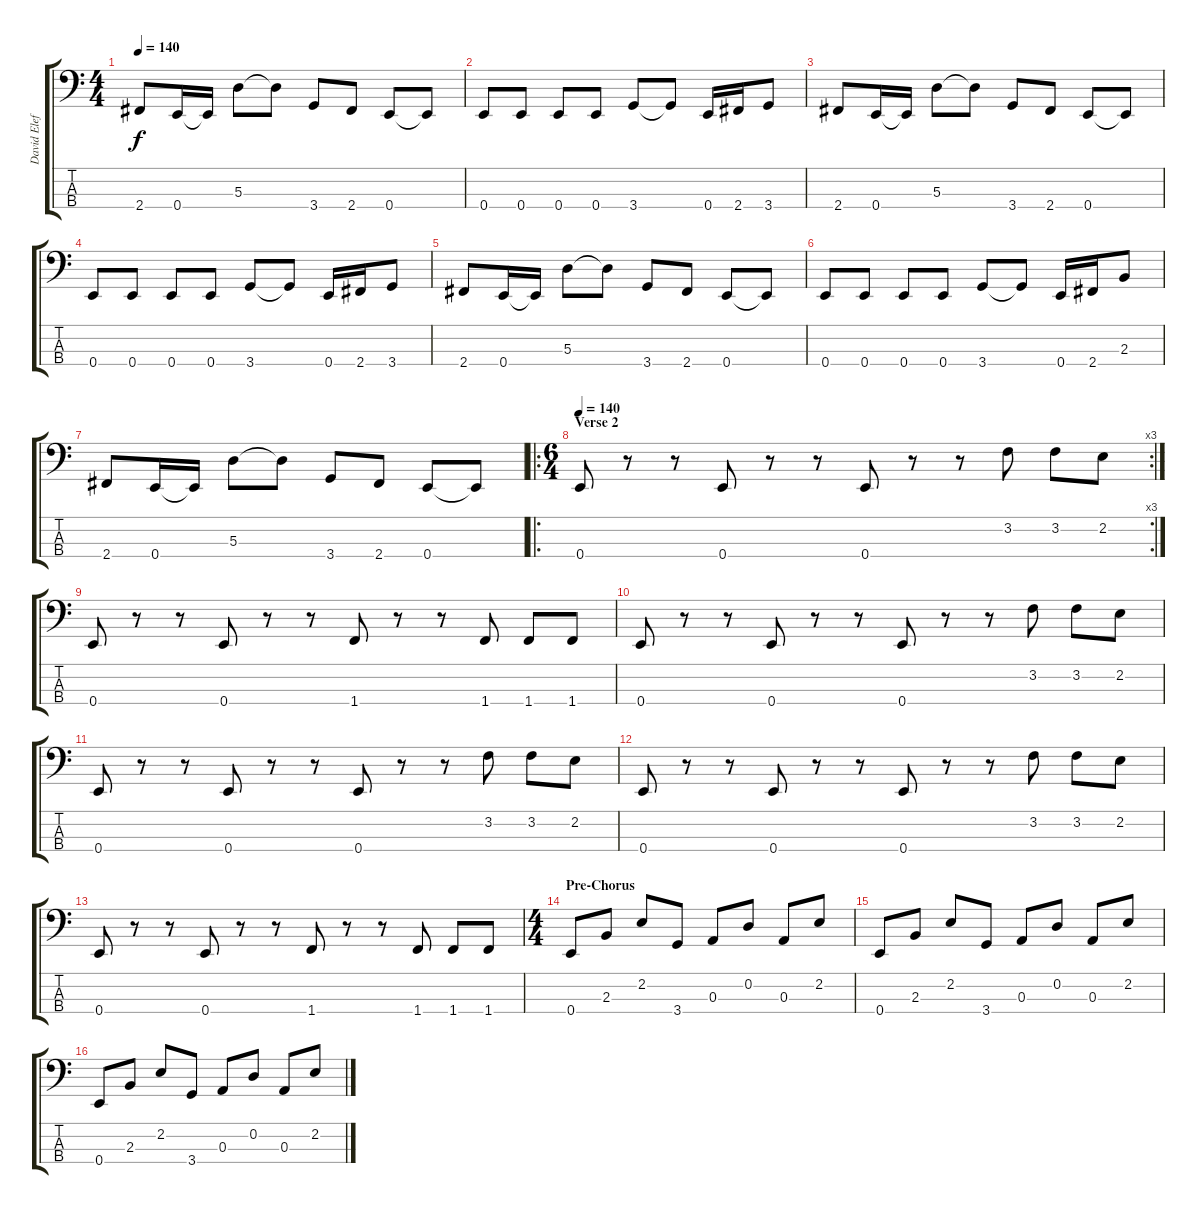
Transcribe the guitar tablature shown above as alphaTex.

\track ("David Eleffson" "David Elef") {instrument electricbasspick}
\staff {score tabs}
\tuning (G2 D2 A1 E1) {hide}
\ts (4 4)
\tempo 140
\clef f4
\ks c
2.4.8{dy f} 0.4.16 0.4{t}.16 5.3.8 5.3{t}.8 3.4.8 2.4.8 0.4.8 0.4{t}.8 |
0.4.8 0.4.8 0.4.8 0.4.8 3.4.8 3.4{t}.8 0.4.16 2.4.16 3.4.8 |
2.4.8 0.4.16 0.4{t}.16 5.3.8 5.3{t}.8 3.4.8 2.4.8 0.4.8 0.4{t}.8 |
0.4.8 0.4.8 0.4.8 0.4.8 3.4.8 3.4{t}.8 0.4.16 2.4.16 3.4.8 |
2.4.8 0.4.16 0.4{t}.16 5.3.8 5.3{t}.8 3.4.8 2.4.8 0.4.8 0.4{t}.8 |
0.4.8 0.4.8 0.4.8 0.4.8 3.4.8 3.4{t}.8 0.4.16 2.4.16 2.3.8 |
2.4.8 0.4.16 0.4{t}.16 5.3.8 5.3{t}.8 3.4.8 2.4.8 0.4.8 0.4{t}.8 |
\ro
\rc 3
\ts (6 4)
\section ("" "Verse 2")
\tempo 140
0.4.8 r.8 r.8 0.4.8 r.8 r.8 0.4.8 r.8 r.8 3.2.8 3.2.8 2.2.8 |
0.4.8 r.8 r.8 0.4.8 r.8 r.8 1.4.8 r.8 r.8 1.4.8 1.4.8 1.4.8 |
0.4.8 r.8 r.8 0.4.8 r.8 r.8 0.4.8 r.8 r.8 3.2.8 3.2.8 2.2.8 |
0.4.8 r.8 r.8 0.4.8 r.8 r.8 0.4.8 r.8 r.8 3.2.8 3.2.8 2.2.8 |
0.4.8 r.8 r.8 0.4.8 r.8 r.8 0.4.8 r.8 r.8 3.2.8 3.2.8 2.2.8 |
0.4.8 r.8 r.8 0.4.8 r.8 r.8 1.4.8 r.8 r.8 1.4.8 1.4.8 1.4.8 |
\ts (4 4)
\section ("" "Pre-Chorus")
0.4.8 2.3.8 2.2.8 3.4.8 0.3.8 0.2.8 0.3.8 2.2.8 |
0.4.8 2.3.8 2.2.8 3.4.8 0.3.8 0.2.8 0.3.8 2.2.8 |
0.4.8 2.3.8 2.2.8 3.4.8 0.3.8 0.2.8 0.3.8 2.2.8
